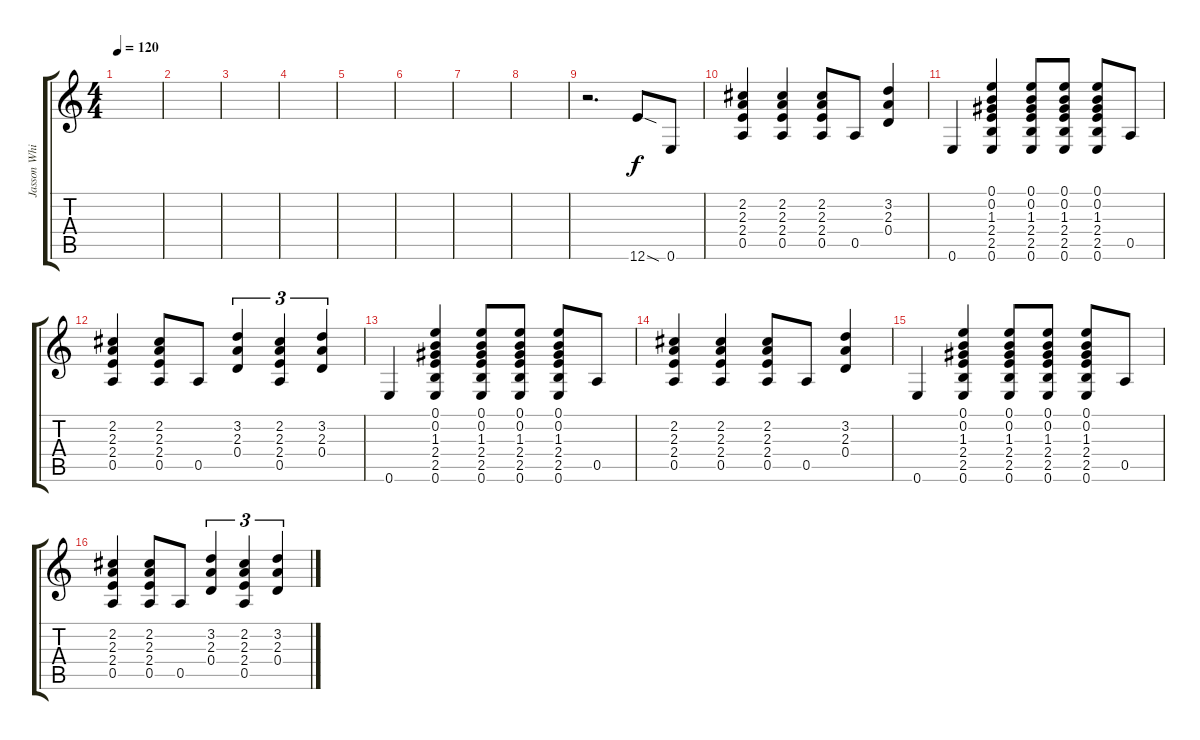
\track ("Jasson Whilles" "Jasson Whi") {instrument distortionguitar}
\staff {score tabs}
\tuning (E4 B3 G3 D3 A2 E2) {hide}
\ts (4 4)
\tempo 120
\clef g2
\ks c
|
|
|
|
|
|
|
|
r.2{d} 12.6{sod}.8 0.6.8 |
(2.2 2.3 2.4 0.5).4 (2.2 2.3 2.4 0.5).4 (2.2 2.3 2.4 0.5).8 0.5.8 (3.2 2.3 0.4).4 |
0.6.4 (0.1 0.2 1.3 2.4 2.5 0.6).4 (0.1 0.2 1.3 2.4 2.5 0.6).8 (0.1 0.2 1.3 2.4 2.5 0.6).8 (0.1 0.2 1.3 2.4 2.5 0.6).8 0.5.8 |
(2.2 2.3 2.4 0.5).4 (2.2 2.3 2.4 0.5).8 0.5.8 (3.2 2.3 0.4).4{tu (3 2)} (2.2 2.3 2.4 0.5).4{tu (3 2)} (3.2 2.3 0.4).4{tu (3 2)} |
0.6.4 (0.1 0.2 1.3 2.4 2.5 0.6).4 (0.1 0.2 1.3 2.4 2.5 0.6).8 (0.1 0.2 1.3 2.4 2.5 0.6).8 (0.1 0.2 1.3 2.4 2.5 0.6).8 0.5.8 |
(2.2 2.3 2.4 0.5).4 (2.2 2.3 2.4 0.5).4 (2.2 2.3 2.4 0.5).8 0.5.8 (3.2 2.3 0.4).4 |
0.6.4 (0.1 0.2 1.3 2.4 2.5 0.6).4 (0.1 0.2 1.3 2.4 2.5 0.6).8 (0.1 0.2 1.3 2.4 2.5 0.6).8 (0.1 0.2 1.3 2.4 2.5 0.6).8 0.5.8 |
(2.2 2.3 2.4 0.5).4 (2.2 2.3 2.4 0.5).8 0.5.8 (3.2 2.3 0.4).4{tu (3 2)} (2.2 2.3 2.4 0.5).4{tu (3 2)} (3.2 2.3 0.4).4{tu (3 2)}
